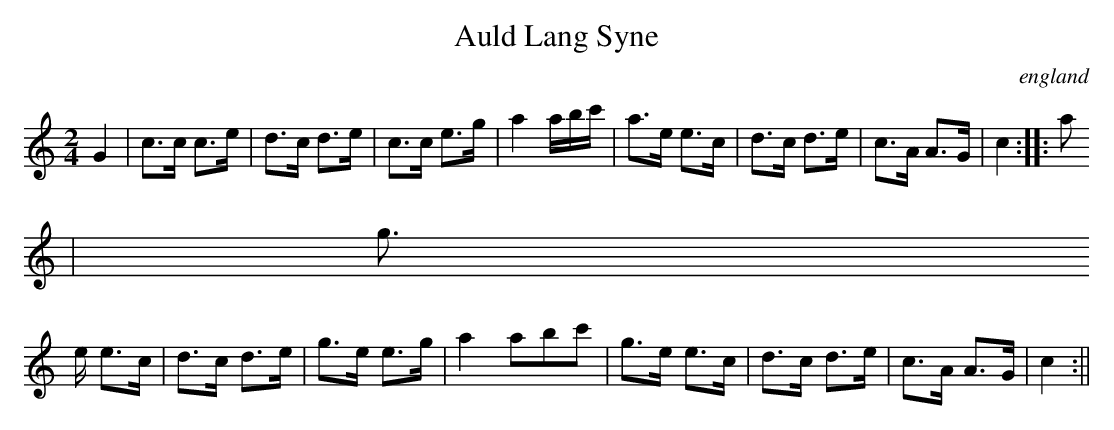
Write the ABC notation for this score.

X:1
T:Auld Lang Syne
O:england
M:2/4
L:1/8
K:C major
G2|c>c c>e|d>c d>e|c>c e>g|a2 a/2b/2c'/2|a>e e>c|d>c d>e|c>A A>G|c2:||:a
|g
>e e>c|d>c d>e|g>e e>g|a2 abc'|g>e e>c|d>c d>e|c>A A>G|c2:||
